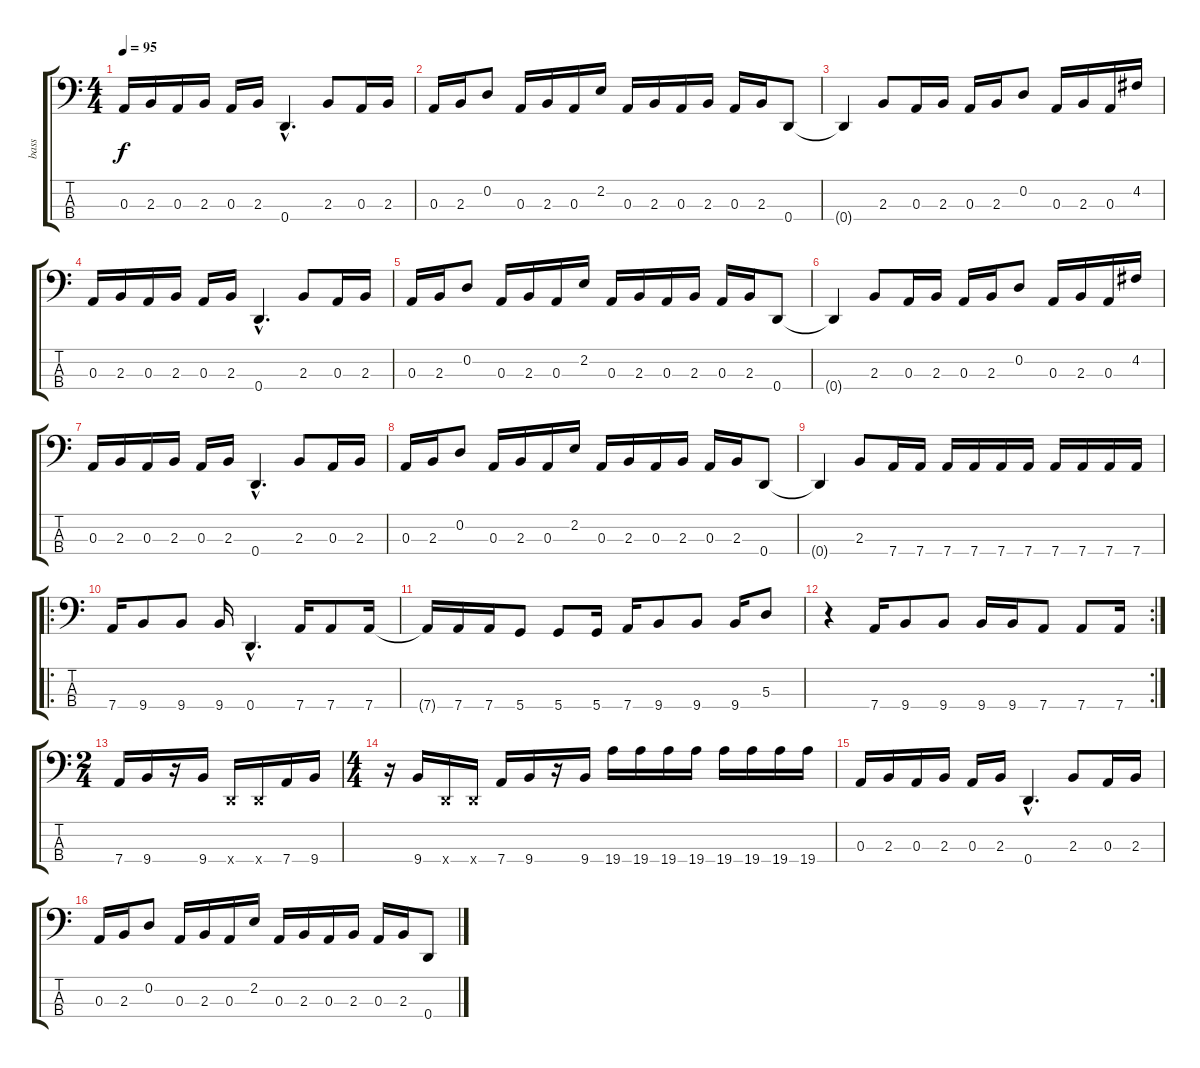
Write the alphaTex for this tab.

\track ("bass" "bass") {instrument electricbassfinger}
\staff {score tabs}
\tuning (G2 D2 A1 D1) {hide}
\ts (4 4)
\tempo 95
\clef f4
\ks c
0.3.16{dy f} 2.3.16 0.3.16 2.3.16 0.3.16 2.3.16 0.4{hac}.4{d} 2.3.8 0.3.16 2.3.16 |
0.3.16 2.3.16 0.2.8 0.3.16 2.3.16 0.3.16 2.2.16 0.3.16 2.3.16 0.3.16 2.3.16 0.3.16 2.3.16 0.4.8 |
0.4{t}.4 2.3.8 0.3.16 2.3.16 0.3.16 2.3.16 0.2.8 0.3.16 2.3.16 0.3.16 4.2.16 |
0.3.16 2.3.16 0.3.16 2.3.16 0.3.16 2.3.16 0.4{hac}.4{d} 2.3.8 0.3.16 2.3.16 |
0.3.16 2.3.16 0.2.8 0.3.16 2.3.16 0.3.16 2.2.16 0.3.16 2.3.16 0.3.16 2.3.16 0.3.16 2.3.16 0.4.8 |
0.4{t}.4 2.3.8 0.3.16 2.3.16 0.3.16 2.3.16 0.2.8 0.3.16 2.3.16 0.3.16 4.2.16 |
0.3.16 2.3.16 0.3.16 2.3.16 0.3.16 2.3.16 0.4{hac}.4{d} 2.3.8 0.3.16 2.3.16 |
0.3.16 2.3.16 0.2.8 0.3.16 2.3.16 0.3.16 2.2.16 0.3.16 2.3.16 0.3.16 2.3.16 0.3.16 2.3.16 0.4.8 |
0.4{t}.4 2.3.8 7.4.16 7.4.16 7.4.16 7.4.16 7.4.16 7.4.16 7.4.16 7.4.16 7.4.16 7.4.16 |
\ro
7.4.16 9.4.8 9.4.8 9.4.16 0.4{hac}.4{d} 7.4.16 7.4.8 7.4.16 |
7.4{t}.16 7.4.16 7.4.16 5.4.8 5.4.8 5.4.16 7.4.16 9.4.8 9.4.8 9.4.16 5.3.8 |
\rc 2
r.4 7.4.16 9.4.8 9.4.8 9.4.16 9.4.16 7.4.8 7.4.8 7.4.16 |
\ts (2 4)
7.4.16 9.4.16 r.16 9.4.16 0.4{x}.16 0.4{x}.16 7.4.16 9.4.16 |
\ts (4 4)
r.16 9.4.16 0.4{x}.16 0.4{x}.16 7.4.16 9.4.16 r.16 9.4.16 19.4.16 19.4.16 19.4.16 19.4.16 19.4.16 19.4.16 19.4.16 19.4.16 |
0.3.16 2.3.16 0.3.16 2.3.16 0.3.16 2.3.16 0.4{hac}.4{d} 2.3.8 0.3.16 2.3.16 |
0.3.16 2.3.16 0.2.8 0.3.16 2.3.16 0.3.16 2.2.16 0.3.16 2.3.16 0.3.16 2.3.16 0.3.16 2.3.16 0.4.8
